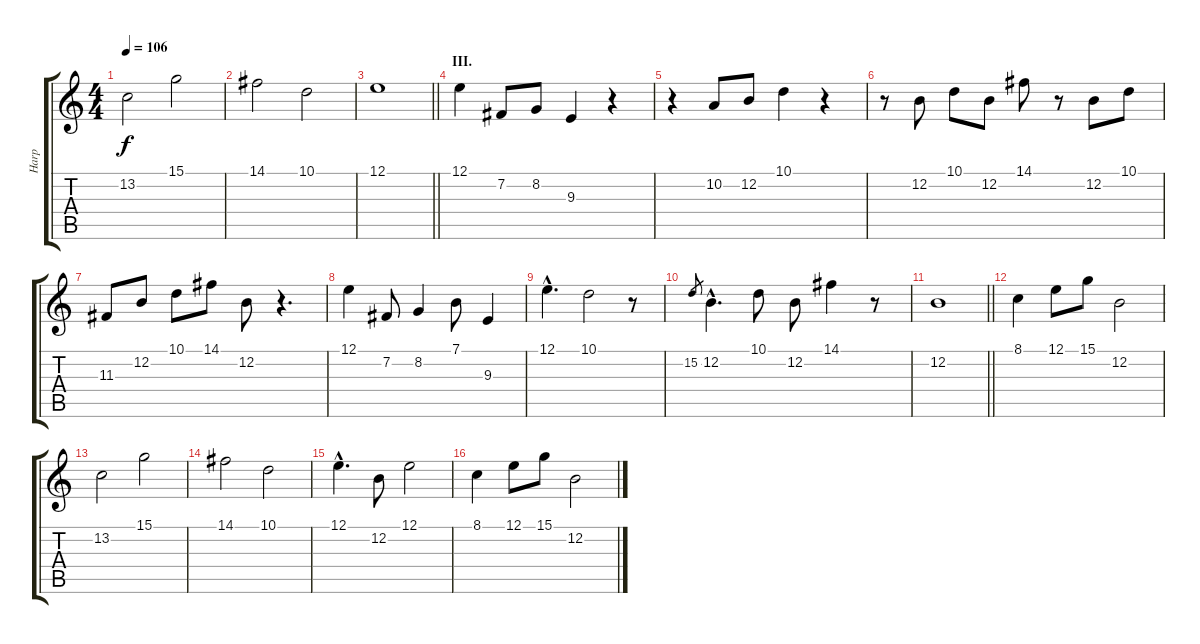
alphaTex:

\track ("Harp" "Harp") {instrument orchestralharp}
\staff {score tabs}
\tuning (E4 B3 G3 D3 A2 E2) {hide}
\ts (4 4)
\tempo 106
\clef g2
\ks c
13.2.2{dy f} 15.1.2 |
14.1.2 10.1.2 |
\barLineRight lightlight
12.1.1 |
\section ("" "III.")
12.1.4 7.2.8 8.2.8 9.3.4 r.4 |
r.4 10.2.8 12.2.8 10.1.4 r.4 |
r.8 12.2.8 10.1.8 12.2.8 14.1.8 r.8 12.2.8 10.1.8 |
11.3.8 12.2.8 10.1.8 14.1.8 12.2.8 r.4{d} |
12.1.4 7.2.8 8.2.4 7.1.8 9.3.4 |
12.1{hac}.4{d} 10.1.2 r.8 |
15.2.8{gr} 12.2{hac}.4{d} 10.1.8 12.2.8 14.1.4 r.8 |
\barLineRight lightlight
12.2.1 |
\section ("" "")
8.1.4 12.1.8 15.1.8 12.2.2 |
13.2.2 15.1.2 |
14.1.2 10.1.2 |
12.1{hac}.4{d} 12.2.8 12.1.2 |
8.1.4 12.1.8 15.1.8 12.2.2
